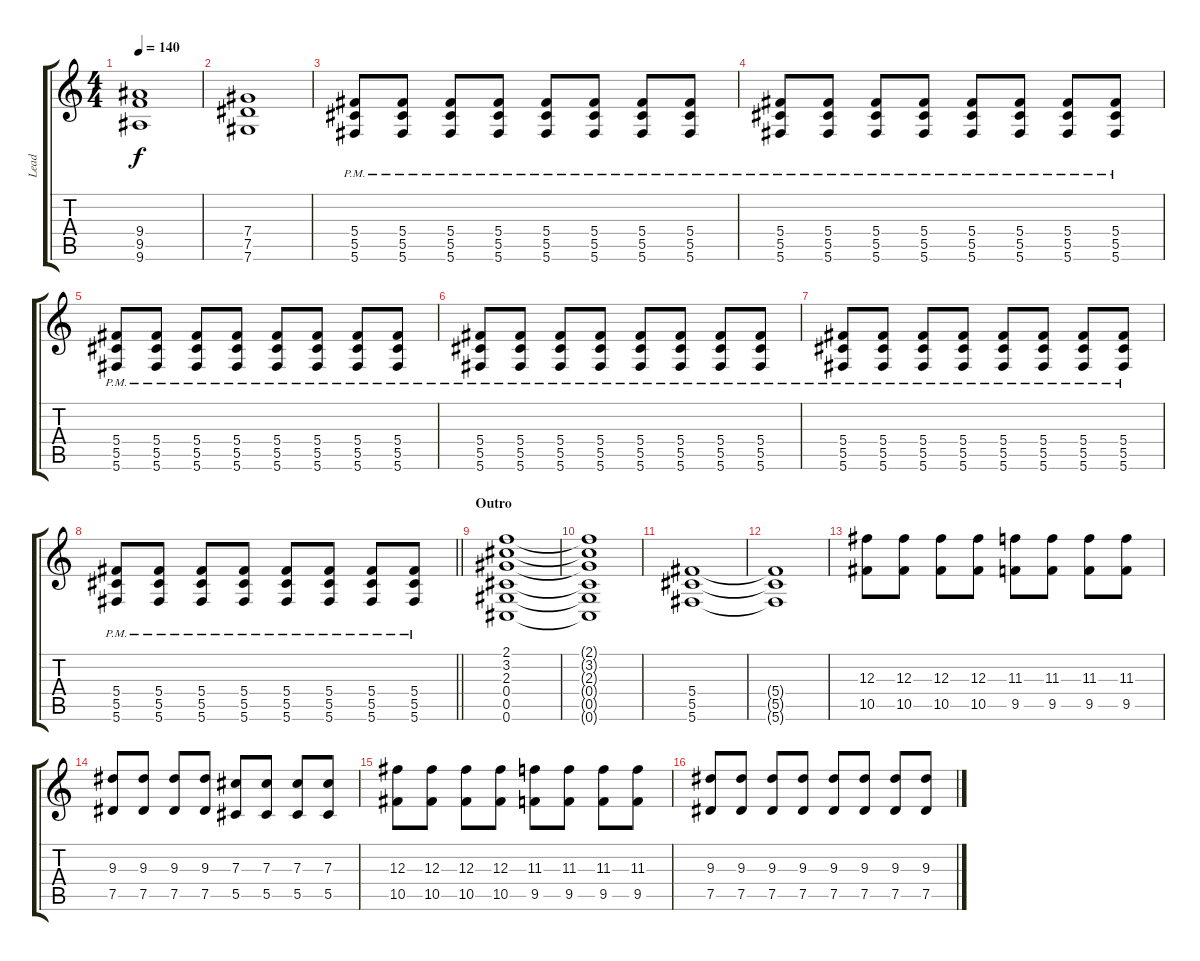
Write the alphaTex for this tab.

\track ("Lead" "Lead") {instrument overdrivenguitar}
\staff {score tabs}
\tuning (Eb4 Bb3 Gb3 Db3 Ab2 Db2) {hide}
\ts (4 4)
\tempo 140
\clef g2
\ks c
(9.4 9.5 9.6).1{dy f} |
(7.4 7.5 7.6).1 |
(5.4{pm} 5.5{pm} 5.6{pm}).8 (5.4{pm} 5.5{pm} 5.6{pm}).8 (5.4{pm} 5.5{pm} 5.6{pm}).8 (5.4{pm} 5.5{pm} 5.6{pm}).8 (5.4{pm} 5.5{pm} 5.6{pm}).8 (5.4{pm} 5.5{pm} 5.6{pm}).8 (5.4{pm} 5.5{pm} 5.6{pm}).8 (5.4{pm} 5.5{pm} 5.6{pm}).8 |
(5.4{pm} 5.5{pm} 5.6{pm}).8 (5.4{pm} 5.5{pm} 5.6{pm}).8 (5.4{pm} 5.5{pm} 5.6{pm}).8 (5.4{pm} 5.5{pm} 5.6{pm}).8 (5.4{pm} 5.5{pm} 5.6{pm}).8 (5.4{pm} 5.5{pm} 5.6{pm}).8 (5.4{pm} 5.5{pm} 5.6{pm}).8 (5.4{pm} 5.5{pm} 5.6{pm}).8 |
(5.4{pm} 5.5{pm} 5.6{pm}).8 (5.4{pm} 5.5{pm} 5.6{pm}).8 (5.4{pm} 5.5{pm} 5.6{pm}).8 (5.4{pm} 5.5{pm} 5.6{pm}).8 (5.4{pm} 5.5{pm} 5.6{pm}).8 (5.4{pm} 5.5{pm} 5.6{pm}).8 (5.4{pm} 5.5{pm} 5.6{pm}).8 (5.4{pm} 5.5{pm} 5.6{pm}).8 |
(5.4{pm} 5.5{pm} 5.6{pm}).8 (5.4{pm} 5.5{pm} 5.6{pm}).8 (5.4{pm} 5.5{pm} 5.6{pm}).8 (5.4{pm} 5.5{pm} 5.6{pm}).8 (5.4{pm} 5.5{pm} 5.6{pm}).8 (5.4{pm} 5.5{pm} 5.6{pm}).8 (5.4{pm} 5.5{pm} 5.6{pm}).8 (5.4{pm} 5.5{pm} 5.6{pm}).8 |
(5.4{pm} 5.5{pm} 5.6{pm}).8 (5.4{pm} 5.5{pm} 5.6{pm}).8 (5.4{pm} 5.5{pm} 5.6{pm}).8 (5.4{pm} 5.5{pm} 5.6{pm}).8 (5.4{pm} 5.5{pm} 5.6{pm}).8 (5.4{pm} 5.5{pm} 5.6{pm}).8 (5.4{pm} 5.5{pm} 5.6{pm}).8 (5.4{pm} 5.5{pm} 5.6{pm}).8 |
\barLineRight lightlight
(5.4{pm} 5.5{pm} 5.6{pm}).8 (5.4{pm} 5.5{pm} 5.6{pm}).8 (5.4{pm} 5.5{pm} 5.6{pm}).8 (5.4{pm} 5.5{pm} 5.6{pm}).8 (5.4{pm} 5.5{pm} 5.6{pm}).8 (5.4{pm} 5.5{pm} 5.6{pm}).8 (5.4{pm} 5.5{pm} 5.6{pm}).8 (5.4{pm} 5.5{pm} 5.6{pm}).8 |
\section ("" "Outro")
(2.1 3.2 2.3 0.4 0.5 0.6).1 |
(2.1{t} 3.2{t} 2.3{t} 0.4{t} 0.5{t} 0.6{t}).1 |
(5.4 5.5 5.6).1 |
(5.4{t} 5.5{t} 5.6{t}).1 |
(12.3 10.5).8 (12.3 10.5).8 (12.3 10.5).8 (12.3 10.5).8 (11.3 9.5).8 (11.3 9.5).8 (11.3 9.5).8 (11.3 9.5).8 |
(9.3 7.5).8 (9.3 7.5).8 (9.3 7.5).8 (9.3 7.5).8 (7.3 5.5).8 (7.3 5.5).8 (7.3 5.5).8 (7.3 5.5).8 |
(12.3 10.5).8 (12.3 10.5).8 (12.3 10.5).8 (12.3 10.5).8 (11.3 9.5).8 (11.3 9.5).8 (11.3 9.5).8 (11.3 9.5).8 |
(9.3 7.5).8 (9.3 7.5).8 (9.3 7.5).8 (9.3 7.5).8 (9.3 7.5).8 (9.3 7.5).8 (9.3 7.5).8 (9.3 7.5).8
